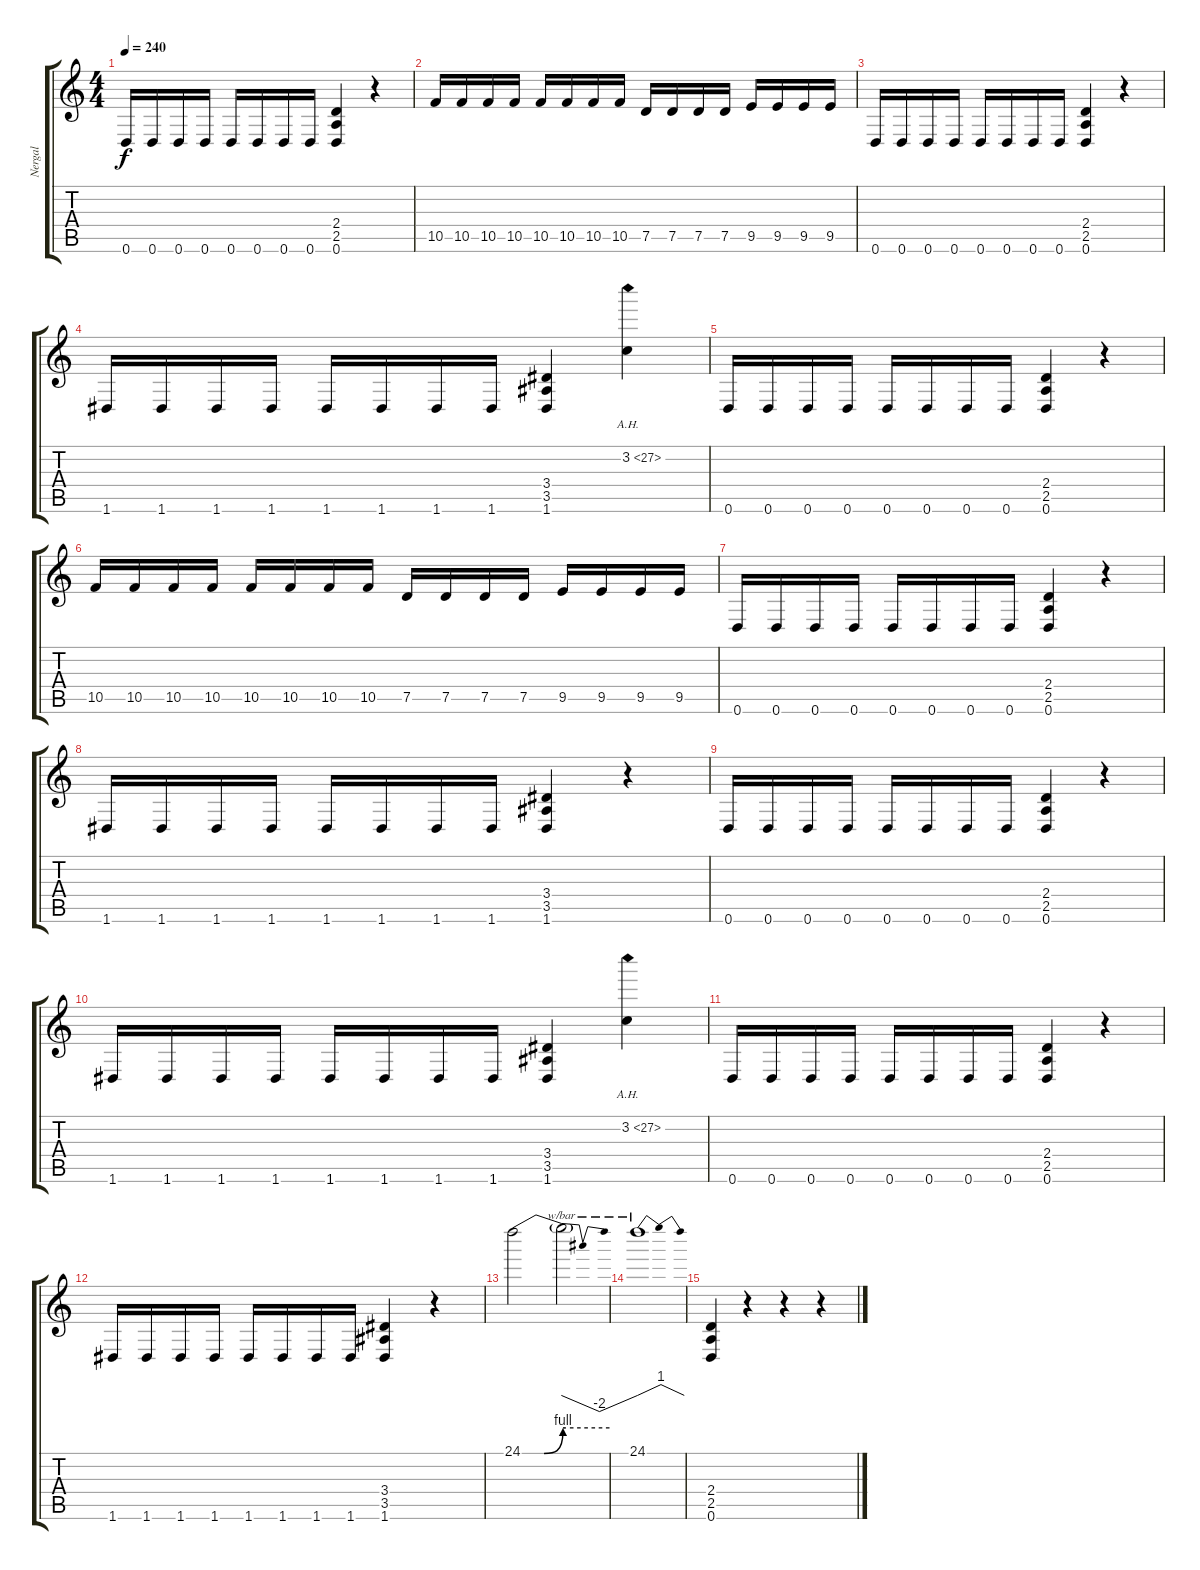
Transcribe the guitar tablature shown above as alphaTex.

\track ("Nergal" "Nergal") {instrument distortionguitar}
\staff {score tabs}
\tuning (D4 A3 F3 C3 G2 D2) {hide}
\ts (4 4)
\tempo 240
\clef g2
\ks c
0.6.16{dy f} 0.6.16 0.6.16 0.6.16 0.6.16 0.6.16 0.6.16 0.6.16 (2.4 2.5 0.6).4 r.4 |
10.5.16 10.5.16 10.5.16 10.5.16 10.5.16 10.5.16 10.5.16 10.5.16 7.5.16 7.5.16 7.5.16 7.5.16 9.5.16 9.5.16 9.5.16 9.5.16 |
0.6.16 0.6.16 0.6.16 0.6.16 0.6.16 0.6.16 0.6.16 0.6.16 (2.4 2.5 0.6).4 r.4 |
1.6.16 1.6.16 1.6.16 1.6.16 1.6.16 1.6.16 1.6.16 1.6.16 (3.4 3.5 1.6).4 3.2{ah 24}.4 |
0.6.16 0.6.16 0.6.16 0.6.16 0.6.16 0.6.16 0.6.16 0.6.16 (2.4 2.5 0.6).4 r.4 |
10.5.16 10.5.16 10.5.16 10.5.16 10.5.16 10.5.16 10.5.16 10.5.16 7.5.16 7.5.16 7.5.16 7.5.16 9.5.16 9.5.16 9.5.16 9.5.16 |
0.6.16 0.6.16 0.6.16 0.6.16 0.6.16 0.6.16 0.6.16 0.6.16 (2.4 2.5 0.6).4 r.4 |
1.6.16 1.6.16 1.6.16 1.6.16 1.6.16 1.6.16 1.6.16 1.6.16 (3.4 3.5 1.6).4 r.4 |
0.6.16 0.6.16 0.6.16 0.6.16 0.6.16 0.6.16 0.6.16 0.6.16 (2.4 2.5 0.6).4 r.4 |
1.6.16 1.6.16 1.6.16 1.6.16 1.6.16 1.6.16 1.6.16 1.6.16 (3.4 3.5 1.6).4 3.2{ah 24}.4 |
0.6.16 0.6.16 0.6.16 0.6.16 0.6.16 0.6.16 0.6.16 0.6.16 (2.4 2.5 0.6).4 r.4 |
1.6.16 1.6.16 1.6.16 1.6.16 1.6.16 1.6.16 1.6.16 1.6.16 (3.4 3.5 1.6).4 r.4 |
24.1{be (custom 0 0 15 0 28 4 30 4 60 4)}.2 24.1{t}.2{tbe (dip default 0 0 30 -8 60 0)} |
24.1.1{tbe (dip default 0 0 30 4 60 0)} |
(2.4 2.5 0.6).4 r.4 r.4 r.4
